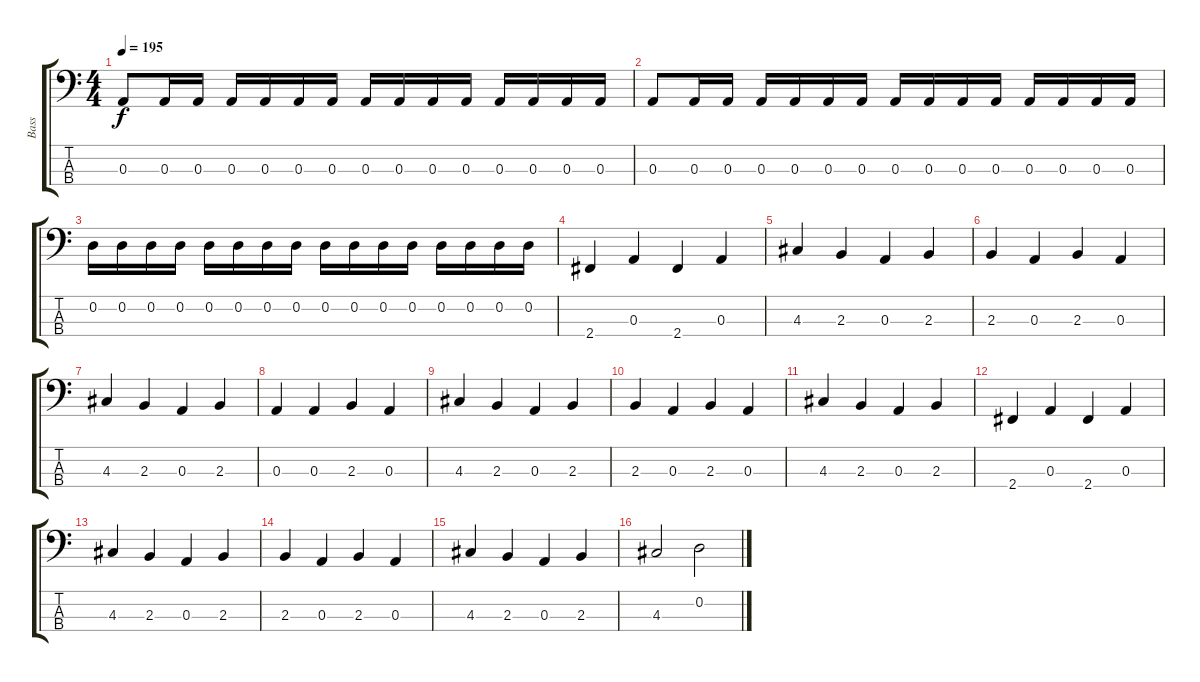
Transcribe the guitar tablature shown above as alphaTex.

\track ("Bass" "Bass") {instrument electricbasspick}
\staff {score tabs}
\tuning (G2 D2 A1 E1) {hide}
\ts (4 4)
\tempo 195
\clef f4
\ks c
0.3.8{dy f} 0.3.16 0.3.16 0.3.16 0.3.16 0.3.16 0.3.16 0.3.16 0.3.16 0.3.16 0.3.16 0.3.16 0.3.16 0.3.16 0.3.16 |
0.3.8 0.3.16 0.3.16 0.3.16 0.3.16 0.3.16 0.3.16 0.3.16 0.3.16 0.3.16 0.3.16 0.3.16 0.3.16 0.3.16 0.3.16 |
0.2.16 0.2.16 0.2.16 0.2.16 0.2.16 0.2.16 0.2.16 0.2.16 0.2.16 0.2.16 0.2.16 0.2.16 0.2.16 0.2.16 0.2.16 0.2.16 |
2.4.4 0.3.4 2.4.4 0.3.4 |
4.3.4 2.3.4 0.3.4 2.3.4 |
2.3.4 0.3.4 2.3.4 0.3.4 |
4.3.4 2.3.4 0.3.4 2.3.4 |
0.3.4 0.3.4 2.3.4 0.3.4 |
4.3.4 2.3.4 0.3.4 2.3.4 |
2.3.4 0.3.4 2.3.4 0.3.4 |
4.3.4 2.3.4 0.3.4 2.3.4 |
2.4.4 0.3.4 2.4.4 0.3.4 |
4.3.4 2.3.4 0.3.4 2.3.4 |
2.3.4 0.3.4 2.3.4 0.3.4 |
4.3.4 2.3.4 0.3.4 2.3.4 |
4.3.2 0.2.2
